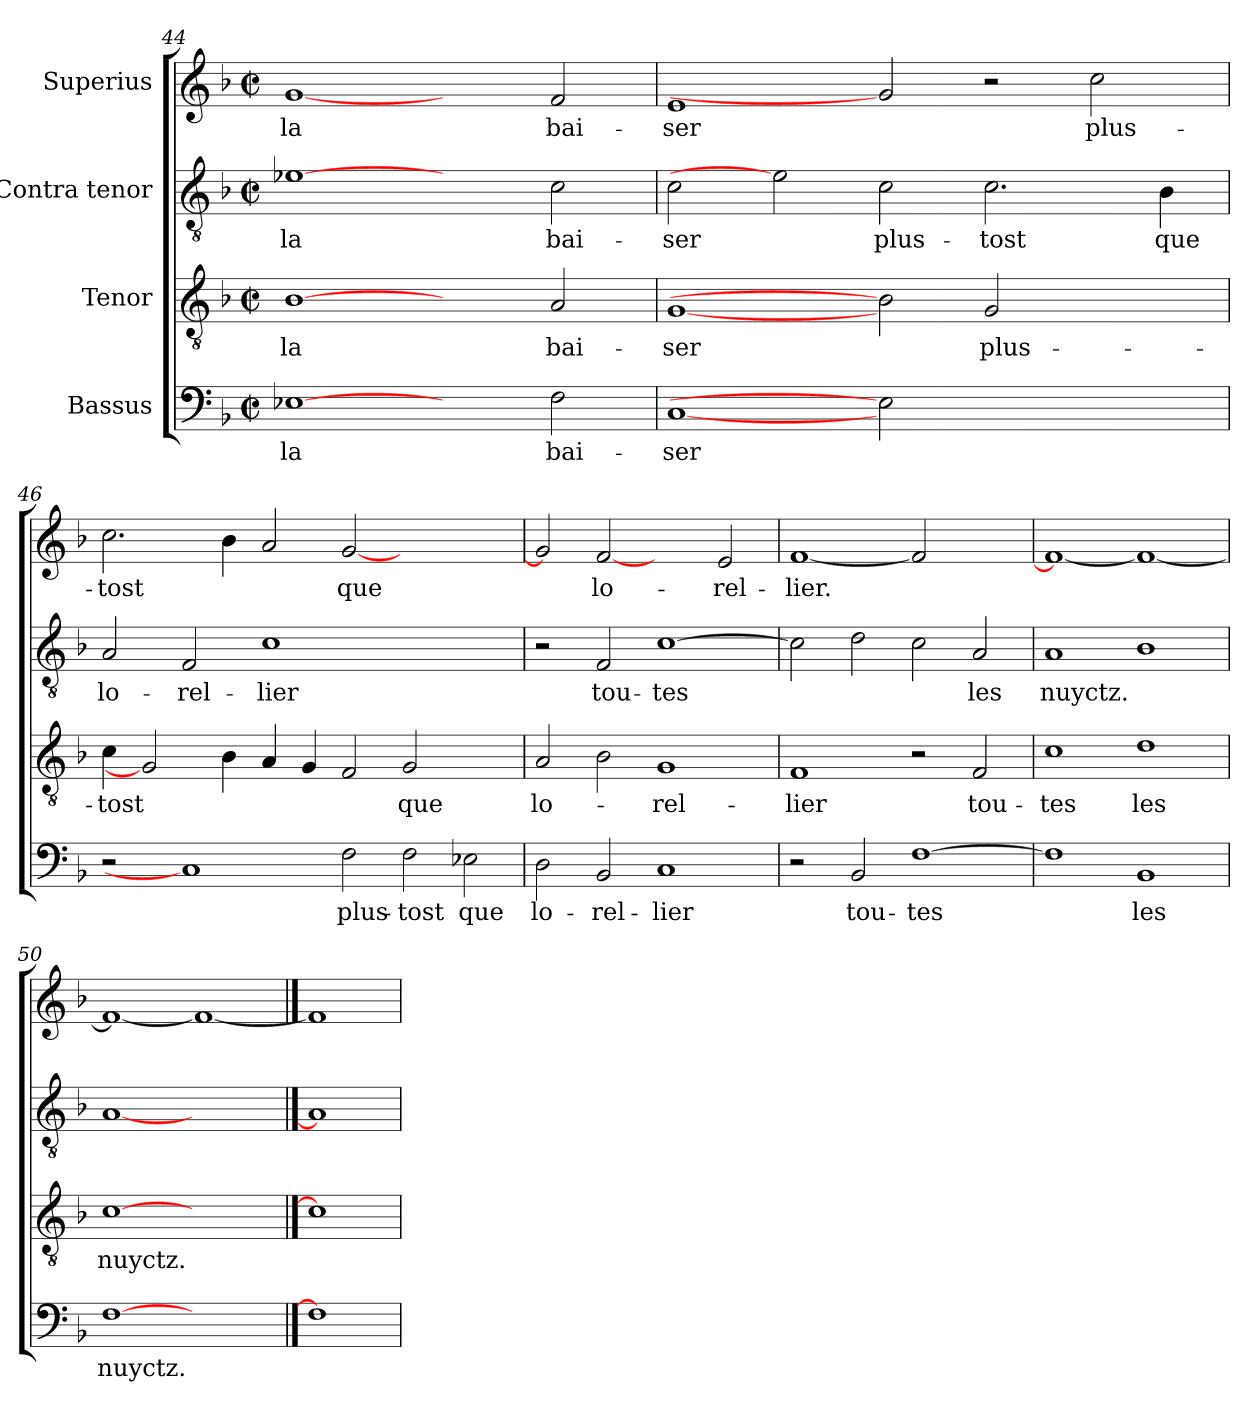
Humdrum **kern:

**kern	**text	**kern	**text	**kern	**text	**kern	**text
*part4	*part4	*part3	*part3	*part2	*part2	*part1	*part1
*staff4	*staff4	*staff3	*staff3	*staff2	*staff2	*staff1	*staff1
*I"Bassus	*	*I"Tenor	*	*I"Contra tenor	*	*I"Superius	*
*clefF4	*	*clefGv2	*	*clefGv2	*	*clefG2	*
*k[b-]	*	*k[b-]	*	*k[b-]	*	*k[b-]	*
*F:	*	*F:	*	*F:	*	*F:	*
*M2/2	*	*M2/2	*	*M2/2	*	*M2/2	*
*met(c|)	*	*met(c|)	*	*met(c|)	*	*met(c|)	*
=44	=44	=44	=44	=44	=44	=44	=44
!	!LO:LY:b	!	!LO:LY:b	!	!LO:LY:b	!	!LO:LY:b
[1E-X	la	[1B-	la	[1e-X	la	[1g	la
2ryy	.	2ryy	.	2ryy	.	2ryy	.
!	!LO:LY:b	!	!LO:LY:b	!	!LO:LY:b	!	!LO:LY:b
2F\	bai-	2A/	bai-	2c\	bai-	2f/	bai-
=45	=45	=45	=45	=45	=45	=45	=45
!	!LO:LY:b	!	!LO:LY:b	!	!LO:LY:b	!	!LO:LY:b
[1C	-ser	[1G	-ser	2c\	-ser	1e	-ser
.	.	.	.	2e-]	.	.	.
!	!	!	!	!	!LO:LY:b	!	!
2E-]	.	2B-]	.	2c\	plus-	2g]	.
!	!	!	!LO:LY:b	!	!LO:LY:b	!	!
1ryy	.	2G/	plus-	2.c\	-tost	2r	.
!	!	!	!	!	!	!	!LO:LY:b
.	.	2ryy	.	.	.	2cc\	plus-
!	!	!	!	!	!LO:LY:b	!	!
.	.	.	.	4B-\	que	.	.
=46	=46	=46	=46	=46	=46	=46	=46
!	!	!	!LO:LY:b	!	!LO:LY:b	!	!LO:LY:b
2r	.	4c\	-tost	2A/	lo-	2.cc\	-tost
.	.	2G]	.	.	.	.	.
!	!	!	!	!	!LO:LY:b	!	!
1C]	.	.	.	2F/	-rel-	.	.
.	.	4B-\	.	.	.	4b-\	.
!	!	!	!	!	!LO:LY:b	!	!
.	.	4A/	.	1c	-lier	2a/	.
.	.	4G/	.	.	.	.	.
!	!LO:LY:b	!	!	!	!	!	!LO:LY:b
2F\	plus-	2F/	.	.	.	[2g/	que
!	!LO:LY:b	!	!LO:LY:b	!	!	!	!
2F\	-tost	2G/	que	1ryy	.	1ryy	.
!	!LO:LY:b	!	!	!	!	!	!
2E-X\	que	2ryy	.	.	.	.	.
!!LO:PB:g=z
=47	=47	=47	=47	=47	=47	=47	=47
!	!LO:LY:b	!	!LO:LY:b	!	!	!	!
2D\	lo-	2A/	lo-	2r	.	2g/]	.
!	!LO:LY:b	!	!	!	!LO:LY:b	!	!LO:LY:b
2BB-/	-rel-	2B-\	.	2F/	tou-	[2f	lo-
!	!LO:LY:b	!	!LO:LY:b	!	!LO:LY:b	!	!
1C	-lier	1G	-rel-	[1c	-tes	2ryy	.
!	!	!	!	!	!	!	!LO:LY:b
.	.	.	.	.	.	2e/	-rel-
=48	=48	=48	=48	=48	=48	=48	=48
!	!	!	!LO:LY:b	!	!	!	!LO:LY:b
2r	.	1F	-lier	2c\]	.	[1f	-lier.
!	!LO:LY:b	!	!	!	!	!	!
2BB-/	tou-	.	.	2d\	.	.	.
!	!LO:LY:b	!	!	!	!	!	!
[1F	-tes	2r	.	2c\	.	2f]	.
!	!	!	!LO:LY:b	!	!LO:LY:b	!	!
.	.	2F/	tou-	2A/	les	2ryy	.
=49	=49	=49	=49	=49	=49	=49	=49
!	!	!	!LO:LY:b	!	!LO:LY:b	!	!
1F]	.	1c	-tes	1A	nuyctz.	1f_	.
!	!LO:LY:b	!	!LO:LY:b	!	!	!	!
1BB-	les	1d	les	1B-	.	1f_	.
=50	=50	=50	=50	=50	=50	=50	=50
!	!LO:LY:b	!	!LO:LY:b	!	!	!	!
[1F	nuyctz.	[1c	nuyctz.	[1A	.	1f_	.
1ryy	.	1ryy	.	1ryy	.	1f_	.
==51	==51	==51	==51	==51	==51	==51	==51
1F]	.	1c]	.	1A]	.	1f]	.
=	=	=	=	=	=	=	=
*-	*-	*-	*-	*-	*-	*-	*-
